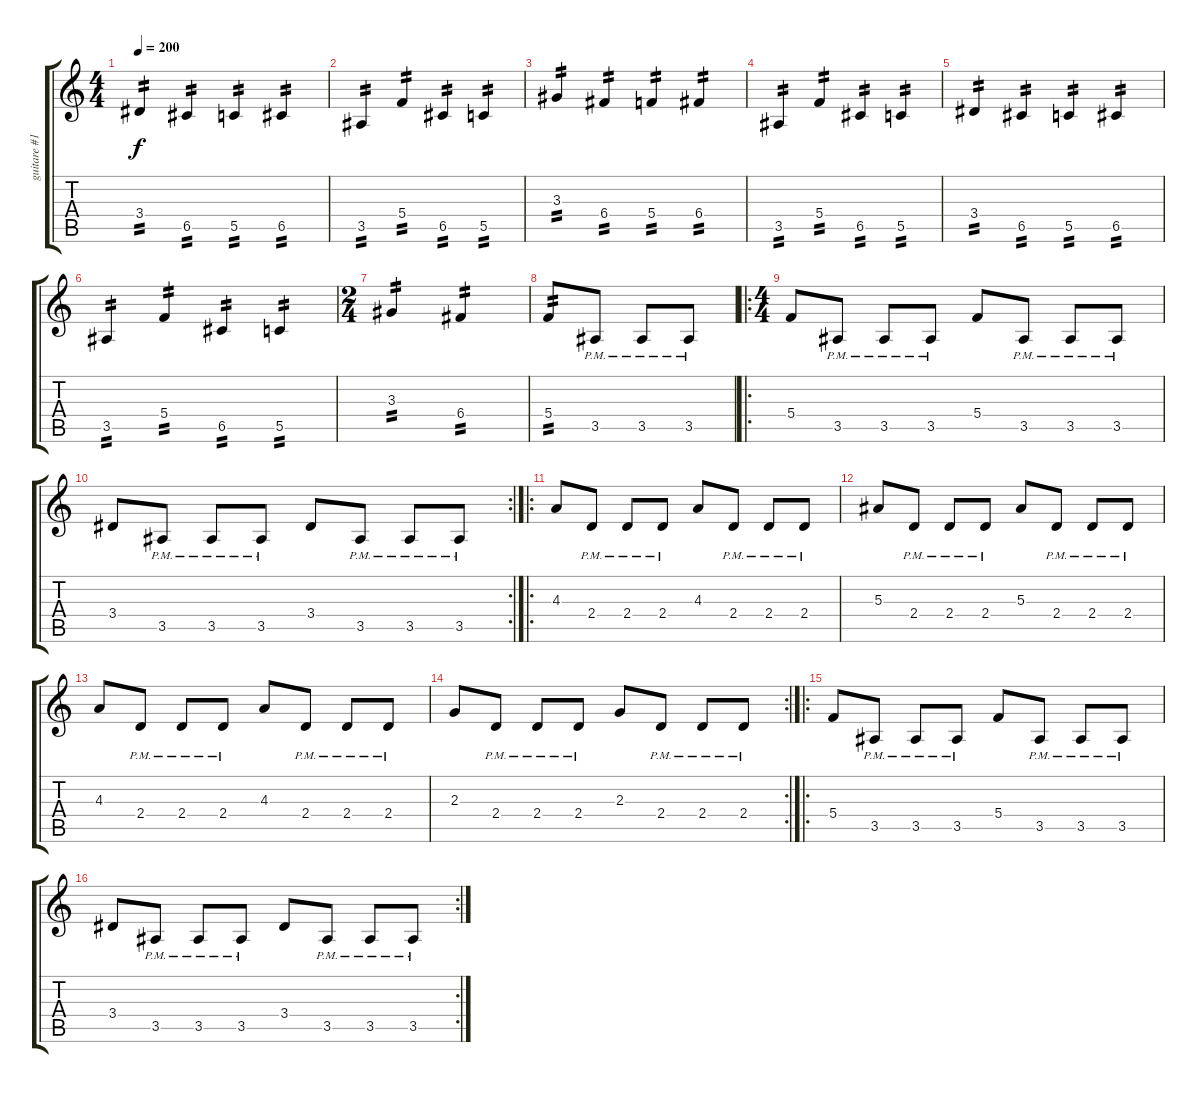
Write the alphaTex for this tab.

\track ("guitare #1" "guitare #1") {instrument distortionguitar}
\staff {score tabs}
\tuning (D4 A3 F3 C3 G2 D2) {hide}
\ts (4 4)
\tempo 200
\clef g2
\ks c
3.4.4{tp 2 dy f} 6.5.4{tp 2} 5.5.4{tp 2} 6.5.4{tp 2} |
3.5.4{tp 2} 5.4.4{tp 2} 6.5.4{tp 2} 5.5.4{tp 2} |
3.3.4{tp 2} 6.4.4{tp 2} 5.4.4{tp 2} 6.4.4{tp 2} |
3.5.4{tp 2} 5.4.4{tp 2} 6.5.4{tp 2} 5.5.4{tp 2} |
3.4.4{tp 2} 6.5.4{tp 2} 5.5.4{tp 2} 6.5.4{tp 2} |
3.5.4{tp 2} 5.4.4{tp 2} 6.5.4{tp 2} 5.5.4{tp 2} |
\ts (2 4)
3.3.4{tp 2} 6.4.4{tp 2} |
5.4.8{tp 2} 3.5{pm}.8 3.5{pm}.8 3.5{pm}.8 |
\ro
\ts (4 4)
5.4.8 3.5{pm}.8 3.5{pm}.8 3.5{pm}.8 5.4.8 3.5{pm}.8 3.5{pm}.8 3.5{pm}.8 |
\rc 2
3.4.8 3.5{pm}.8 3.5{pm}.8 3.5{pm}.8 3.4.8 3.5{pm}.8 3.5{pm}.8 3.5{pm}.8 |
\ro
4.3.8 2.4{pm}.8 2.4{pm}.8 2.4{pm}.8 4.3.8 2.4{pm}.8 2.4{pm}.8 2.4{pm}.8 |
5.3.8 2.4{pm}.8 2.4{pm}.8 2.4{pm}.8 5.3.8 2.4{pm}.8 2.4{pm}.8 2.4{pm}.8 |
4.3.8 2.4{pm}.8 2.4{pm}.8 2.4{pm}.8 4.3.8 2.4{pm}.8 2.4{pm}.8 2.4{pm}.8 |
\rc 2
2.3.8 2.4{pm}.8 2.4{pm}.8 2.4{pm}.8 2.3.8 2.4{pm}.8 2.4{pm}.8 2.4{pm}.8 |
\ro
5.4.8 3.5{pm}.8 3.5{pm}.8 3.5{pm}.8 5.4.8 3.5{pm}.8 3.5{pm}.8 3.5{pm}.8 |
\rc 2
3.4.8 3.5{pm}.8 3.5{pm}.8 3.5{pm}.8 3.4.8 3.5{pm}.8 3.5{pm}.8 3.5{pm}.8
